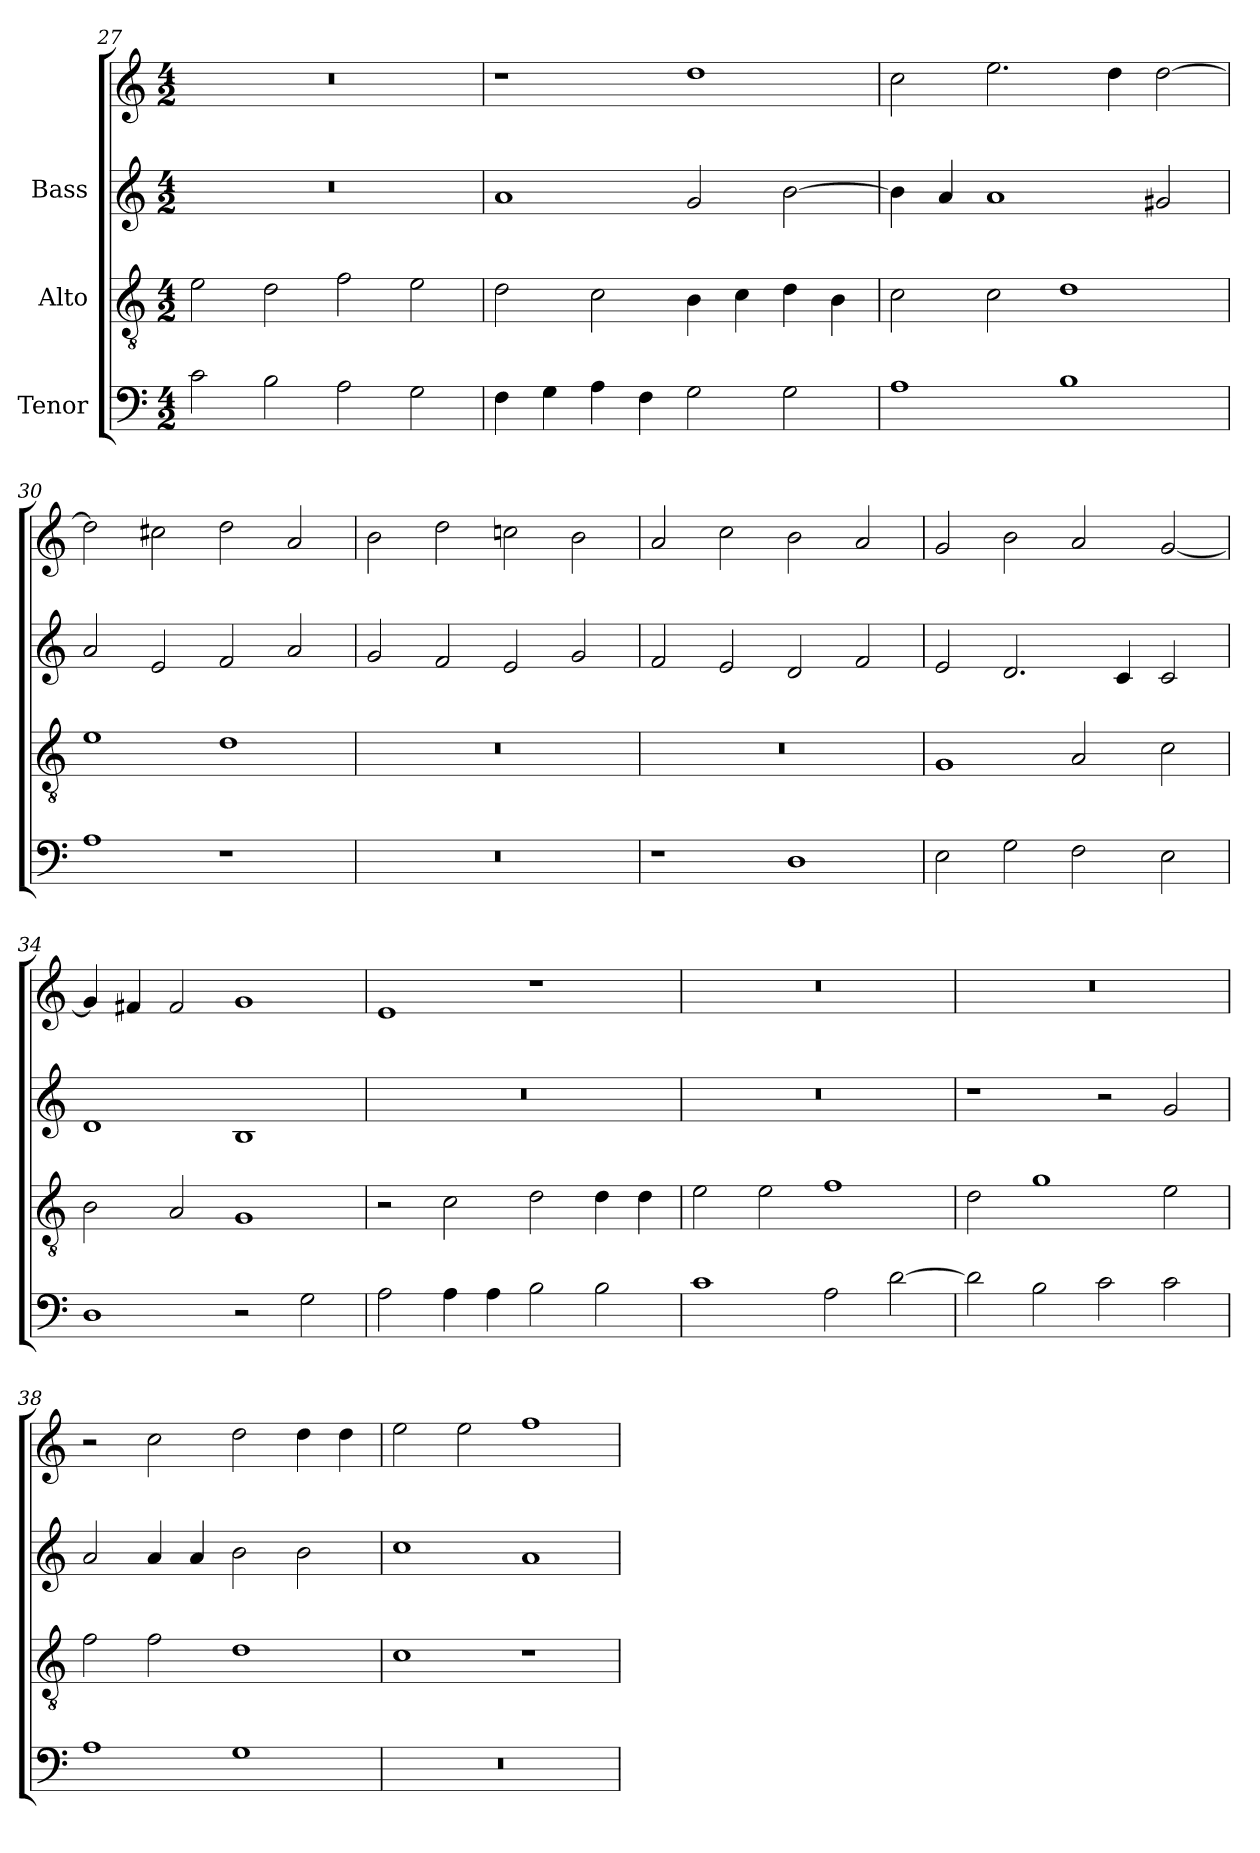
**kern	**kern	**kern	**kern
*part4	*part3	*part2	*part1
*staff4	*staff3	*staff2	*staff1
*I"Tenor	*I"Alto	*I"Bass	*
*clefF4	*clefGv2	*clefG2	*clefG2
*k[]	*k[]	*k[]	*k[]
*C:	*C:	*C:	*C:
*M4/2	*M4/2	*M4/2	*M4/2
=27	=27	=27	=27
2c\	2e\	0r	0r
2B\	2d\	.	.
2A\	2f\	.	.
2G\	2e\	.	.
=28	=28	=28	=28
4F\	2d\	1a/	1r
4G\	.	.	.
4A\	2c\	.	.
4F\	.	.	.
2G\	4B\	2g/	1dd\
.	4c\	.	.
2G\	4d\	[2b\	.
.	4B\	.	.
!!LO:LB:g=z
=29	=29	=29	=29
1A\	2c\	4b\]	2cc\
.	.	4a/	.
.	2c\	1a/	2.ee\
1B\	1d\	.	.
.	.	.	4dd\
.	.	2g#X/	[2dd\
=30	=30	=30	=30
1A\	1e\	2a/	2dd\]
.	.	2e/	2cc#X\
1r	1d\	2f/	2dd\
.	.	2a/	2a/
=31	=31	=31	=31
0r	0r	2g/	2b\
.	.	2f/	2dd\
.	.	2e/	2ccn\
.	.	2g/	2b\
=32	=32	=32	=32
1r	0r	2f/	2a/
.	.	2e/	2cc\
1D\	.	2d/	2b\
.	.	2f/	2a/
!!LO:PB:g=z
=33	=33	=33	=33
2E\	1G/	2e/	2g/
2G\	.	2.d/	2b\
2F\	2A/	.	2a/
.	.	4c/	.
2E\	2c\	2c/	[2g/
=34	=34	=34	=34
1D\	2B\	1d/	4g/]
.	.	.	4f#X/
.	2A/	.	2f#/
2r	1G/	1B/	1g/
2G\	.	.	.
=35	=35	=35	=35
2A\	2r	0r	1e/
4A\	2c\	.	.
4A\	.	.	.
2B\	2d\	.	1r
2B\	4d\	.	.
.	4d\	.	.
=36	=36	=36	=36
1c\	2e\	0r	0r
.	2e\	.	.
2A\	1f\	.	.
[2d\	.	.	.
!!LO:LB:g=z
=37	=37	=37	=37
2d\]	2d\	1r	0r
2B\	1g\	.	.
2c\	.	2r	.
2c\	2e\	2g/	.
=38	=38	=38	=38
1A\	2f\	2a/	2r
.	2f\	4a/	2cc\
.	.	4a/	.
1G\	1d\	2b\	2dd\
.	.	2b\	4dd\
.	.	.	4dd\
=39	=39	=39	=39
0r	1c\	1cc\	2ee\
.	.	.	2ee\
.	1r	1a/	1ff\
=	=	=	=
*-	*-	*-	*-
